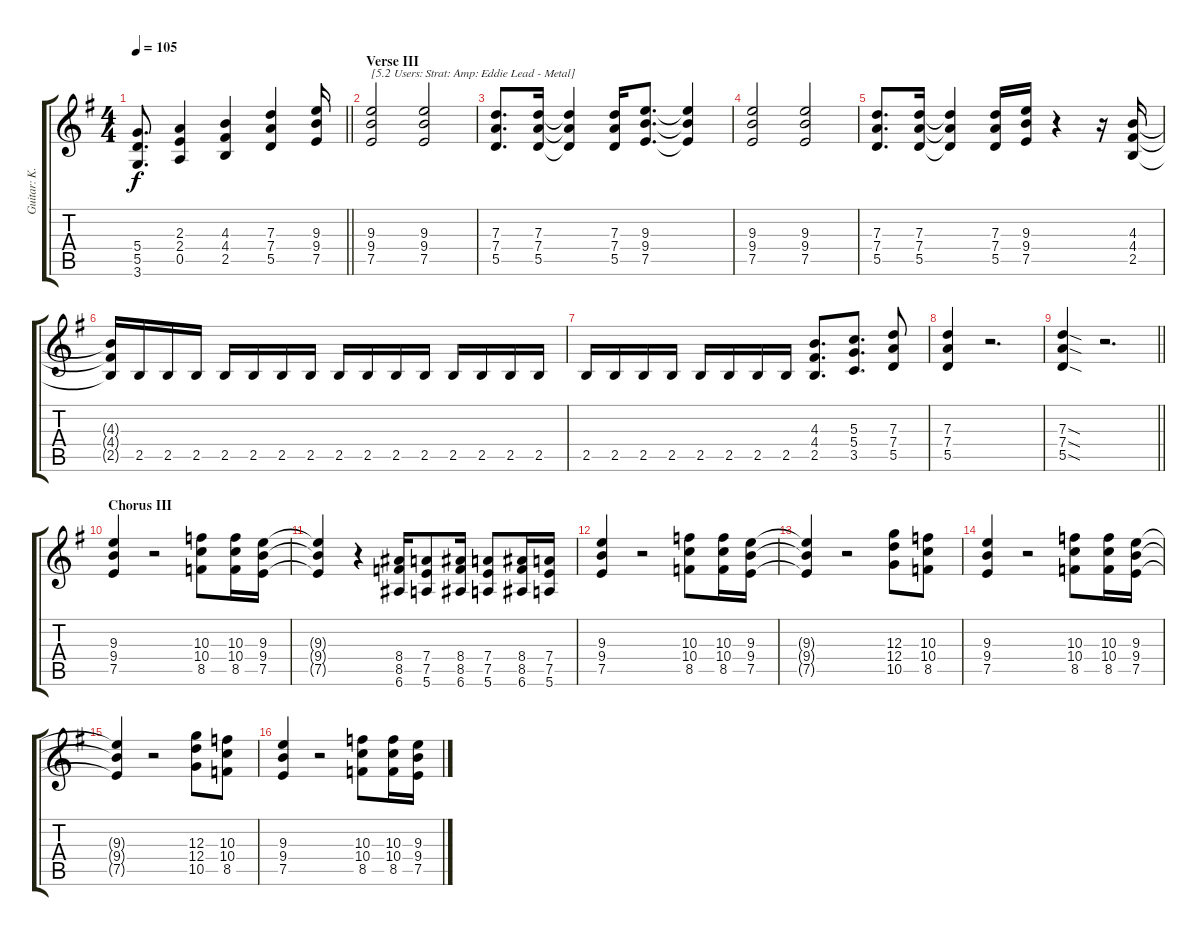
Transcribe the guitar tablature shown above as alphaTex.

\track ("Guitar: K.K." "Guitar: K.") {instrument overdrivenguitar}
\staff {score tabs}
\tuning (E4 B3 G3 D3 A2 E2) {hide}
\ts (4 4)
\tempo 105
\clef g2
\barLineRight lightlight
\ks g
(5.4{t} 5.5{t} 3.6{t}).8{d dy f} (2.3 2.4 0.5).4 (4.3 4.4 2.5).4 (7.3 7.4 5.5).4 (9.3 9.4 7.5).16 |
\section ("" "Verse III")
(9.3 9.4 7.5).2{txt "[5.2 Users: Strat: Amp: Eddie Lead - Metal]" volume 13 instrument overdrivenguitar} (9.3 9.4 7.5).2 |
(7.3 7.4 5.5).8{d} (7.3 7.4 5.5).16 (7.3{t} 7.4{t} 5.5{t}).4 (7.3 7.4 5.5).16 (9.3 9.4 7.5).8{d} (9.3{t} 9.4{t} 7.5{t}).4 |
(9.3 9.4 7.5).2 (9.3 9.4 7.5).2 |
(7.3 7.4 5.5).8{d} (7.3 7.4 5.5).16 (7.3{t} 7.4{t} 5.5{t}).4 (7.3 7.4 5.5).16 (9.3 9.4 7.5).16 r.4 r.16 (4.3 4.4 2.5).16 |
(4.3{t} 4.4{t} 2.5{t}).16 2.5.16 2.5.16 2.5.16 2.5.16 2.5.16 2.5.16 2.5.16 2.5.16 2.5.16 2.5.16 2.5.16 2.5.16 2.5.16 2.5.16 2.5.16 |
2.5.16 2.5.16 2.5.16 2.5.16 2.5.16 2.5.16 2.5.16 2.5.16 (4.3 4.4 2.5).8{d} (5.3 5.4 3.5).8{d} (7.3 7.4 5.5).8 |
(7.3 7.4 5.5).4 r.2{d} |
\barLineRight lightlight
(7.3{sod} 7.4{sod} 5.5{sod}).4 r.2{d} |
\section ("" "Chorus III")
(9.3 9.4 7.5).4 r.2 (10.3 10.4 8.5).8 (10.3 10.4 8.5).16 (9.3 9.4 7.5).16 |
(9.3{t} 9.4{t} 7.5{t}).4 r.4 (8.4 8.5 6.6).16 (7.4 7.5 5.6).8 (8.4 8.5 6.6).16 (7.4 7.5 5.6).8 (8.4 8.5 6.6).16 (7.4 7.5 5.6).16 |
(9.3 9.4 7.5).4 r.2 (10.3 10.4 8.5).8 (10.3 10.4 8.5).16 (9.3 9.4 7.5).16 |
(9.3{t} 9.4{t} 7.5{t}).4 r.2 (12.3 12.4 10.5).8 (10.3 10.4 8.5).8 |
(9.3 9.4 7.5).4 r.2 (10.3 10.4 8.5).8 (10.3 10.4 8.5).16 (9.3 9.4 7.5).16 |
(9.3{t} 9.4{t} 7.5{t}).4 r.2 (12.3 12.4 10.5).8 (10.3 10.4 8.5).8 |
(9.3 9.4 7.5).4 r.2 (10.3 10.4 8.5).8 (10.3 10.4 8.5).16 (9.3 9.4 7.5).16
